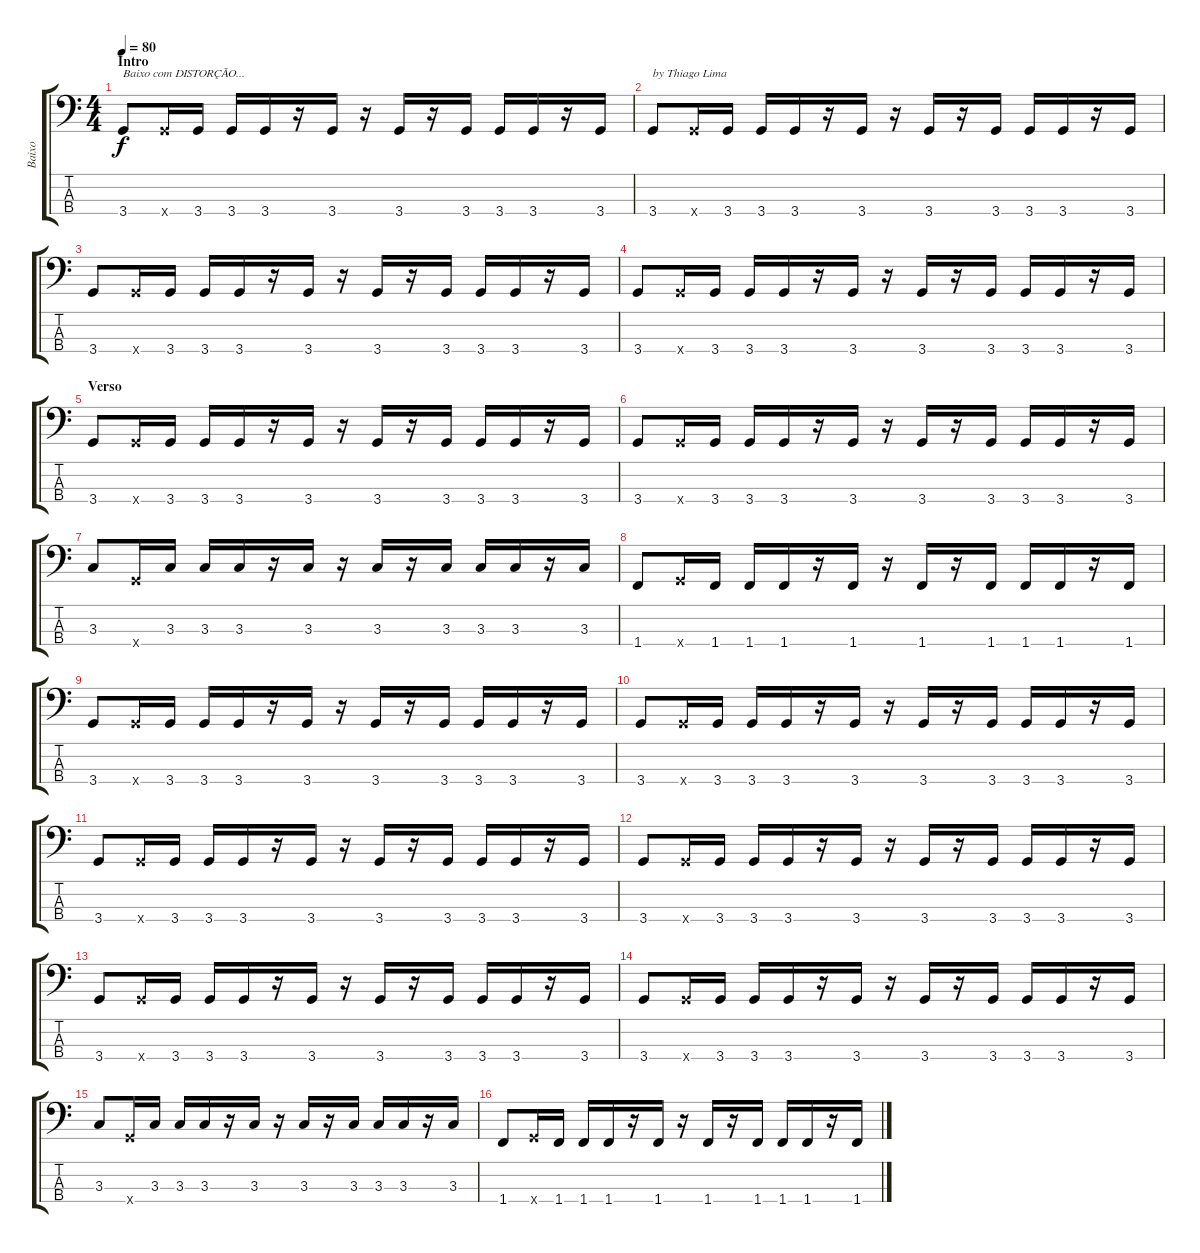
\track ("Baixo" "Baixo") {instrument electricbasspick}
\staff {score tabs}
\tuning (G2 D2 A1 E1) {hide}
\ts (4 4)
\section ("" "Intro")
\tempo 80
\clef f4
\ks c
3.4.8{txt "Baixo com DISTORÇÃO..." dy f instrument electricbasspick} 3.4{x}.16 3.4.16 3.4.16 3.4.16 r.16 3.4.16 r.16 3.4.16 r.16 3.4.16 3.4.16 3.4.16 r.16 3.4.16 |
3.4.8{txt "by Thiago Lima"} 3.4{x}.16 3.4.16 3.4.16 3.4.16 r.16 3.4.16 r.16 3.4.16 r.16 3.4.16 3.4.16 3.4.16 r.16 3.4.16 |
3.4.8 3.4{x}.16 3.4.16 3.4.16 3.4.16 r.16 3.4.16 r.16 3.4.16 r.16 3.4.16 3.4.16 3.4.16 r.16 3.4.16 |
3.4.8 3.4{x}.16 3.4.16 3.4.16 3.4.16 r.16 3.4.16 r.16 3.4.16 r.16 3.4.16 3.4.16 3.4.16 r.16 3.4.16 |
\section ("" "Verso")
3.4.8 3.4{x}.16 3.4.16 3.4.16 3.4.16 r.16 3.4.16 r.16 3.4.16 r.16 3.4.16 3.4.16 3.4.16 r.16 3.4.16 |
3.4.8 3.4{x}.16 3.4.16 3.4.16 3.4.16 r.16 3.4.16 r.16 3.4.16 r.16 3.4.16 3.4.16 3.4.16 r.16 3.4.16 |
3.3.8 3.4{x}.16 3.3.16 3.3.16 3.3.16 r.16 3.3.16 r.16 3.3.16 r.16 3.3.16 3.3.16 3.3.16 r.16 3.3.16 |
1.4.8 3.4{x}.16 1.4.16 1.4.16 1.4.16 r.16 1.4.16 r.16 1.4.16 r.16 1.4.16 1.4.16 1.4.16 r.16 1.4.16 |
3.4.8 3.4{x}.16 3.4.16 3.4.16 3.4.16 r.16 3.4.16 r.16 3.4.16 r.16 3.4.16 3.4.16 3.4.16 r.16 3.4.16 |
3.4.8 3.4{x}.16 3.4.16 3.4.16 3.4.16 r.16 3.4.16 r.16 3.4.16 r.16 3.4.16 3.4.16 3.4.16 r.16 3.4.16 |
3.4.8 3.4{x}.16 3.4.16 3.4.16 3.4.16 r.16 3.4.16 r.16 3.4.16 r.16 3.4.16 3.4.16 3.4.16 r.16 3.4.16 |
3.4.8 3.4{x}.16 3.4.16 3.4.16 3.4.16 r.16 3.4.16 r.16 3.4.16 r.16 3.4.16 3.4.16 3.4.16 r.16 3.4.16 |
3.4.8 3.4{x}.16 3.4.16 3.4.16 3.4.16 r.16 3.4.16 r.16 3.4.16 r.16 3.4.16 3.4.16 3.4.16 r.16 3.4.16 |
3.4.8 3.4{x}.16 3.4.16 3.4.16 3.4.16 r.16 3.4.16 r.16 3.4.16 r.16 3.4.16 3.4.16 3.4.16 r.16 3.4.16 |
3.3.8 3.4{x}.16 3.3.16 3.3.16 3.3.16 r.16 3.3.16 r.16 3.3.16 r.16 3.3.16 3.3.16 3.3.16 r.16 3.3.16 |
1.4.8 3.4{x}.16 1.4.16 1.4.16 1.4.16 r.16 1.4.16 r.16 1.4.16 r.16 1.4.16 1.4.16 1.4.16 r.16 1.4.16
